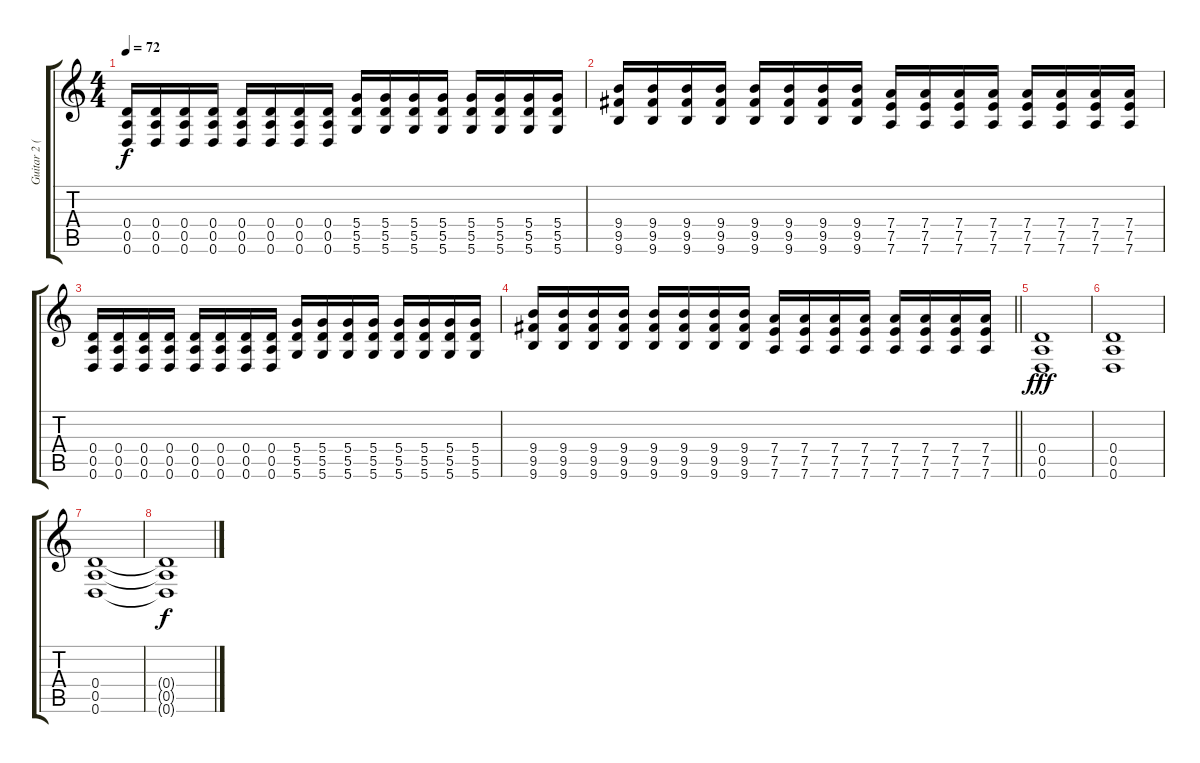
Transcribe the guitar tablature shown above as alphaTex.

\track ("Guitar 2 (Joe)" "Guitar 2 (") {instrument overdrivenguitar}
\staff {score tabs}
\tuning (E4 B3 G3 D3 A2 D2) {hide}
\ts (4 4)
\tempo 72
\clef g2
\ks c
(0.4 0.5 0.6).16{dy f} (0.4 0.5 0.6).16 (0.4 0.5 0.6).16 (0.4 0.5 0.6).16 (0.4 0.5 0.6).16 (0.4 0.5 0.6).16 (0.4 0.5 0.6).16 (0.4 0.5 0.6).16 (5.4 5.5 5.6).16 (5.4 5.5 5.6).16 (5.4 5.5 5.6).16 (5.4 5.5 5.6).16 (5.4 5.5 5.6).16 (5.4 5.5 5.6).16 (5.4 5.5 5.6).16 (5.4 5.5 5.6).16 |
(9.4 9.5 9.6).16 (9.4 9.5 9.6).16 (9.4 9.5 9.6).16 (9.4 9.5 9.6).16 (9.4 9.5 9.6).16 (9.4 9.5 9.6).16 (9.4 9.5 9.6).16 (9.4 9.5 9.6).16 (7.4 7.5 7.6).16 (7.4 7.5 7.6).16 (7.4 7.5 7.6).16 (7.4 7.5 7.6).16 (7.4 7.5 7.6).16 (7.4 7.5 7.6).16 (7.4 7.5 7.6).16 (7.4 7.5 7.6).16 |
(0.4 0.5 0.6).16 (0.4 0.5 0.6).16 (0.4 0.5 0.6).16 (0.4 0.5 0.6).16 (0.4 0.5 0.6).16 (0.4 0.5 0.6).16 (0.4 0.5 0.6).16 (0.4 0.5 0.6).16 (5.4 5.5 5.6).16 (5.4 5.5 5.6).16 (5.4 5.5 5.6).16 (5.4 5.5 5.6).16 (5.4 5.5 5.6).16 (5.4 5.5 5.6).16 (5.4 5.5 5.6).16 (5.4 5.5 5.6).16 |
\barLineRight lightlight
(9.4 9.5 9.6).16 (9.4 9.5 9.6).16 (9.4 9.5 9.6).16 (9.4 9.5 9.6).16 (9.4 9.5 9.6).16 (9.4 9.5 9.6).16 (9.4 9.5 9.6).16 (9.4 9.5 9.6).16 (7.4 7.5 7.6).16 (7.4 7.5 7.6).16 (7.4 7.5 7.6).16 (7.4 7.5 7.6).16 (7.4 7.5 7.6).16 (7.4 7.5 7.6).16 (7.4 7.5 7.6).16 (7.4 7.5 7.6).16 |
(0.4 0.5 0.6).1{dy fff} |
(0.4 0.5 0.6).1 |
(0.4 0.5 0.6).1 |
(0.4{t} 0.5{t} 0.6{t}).1{dy f}
